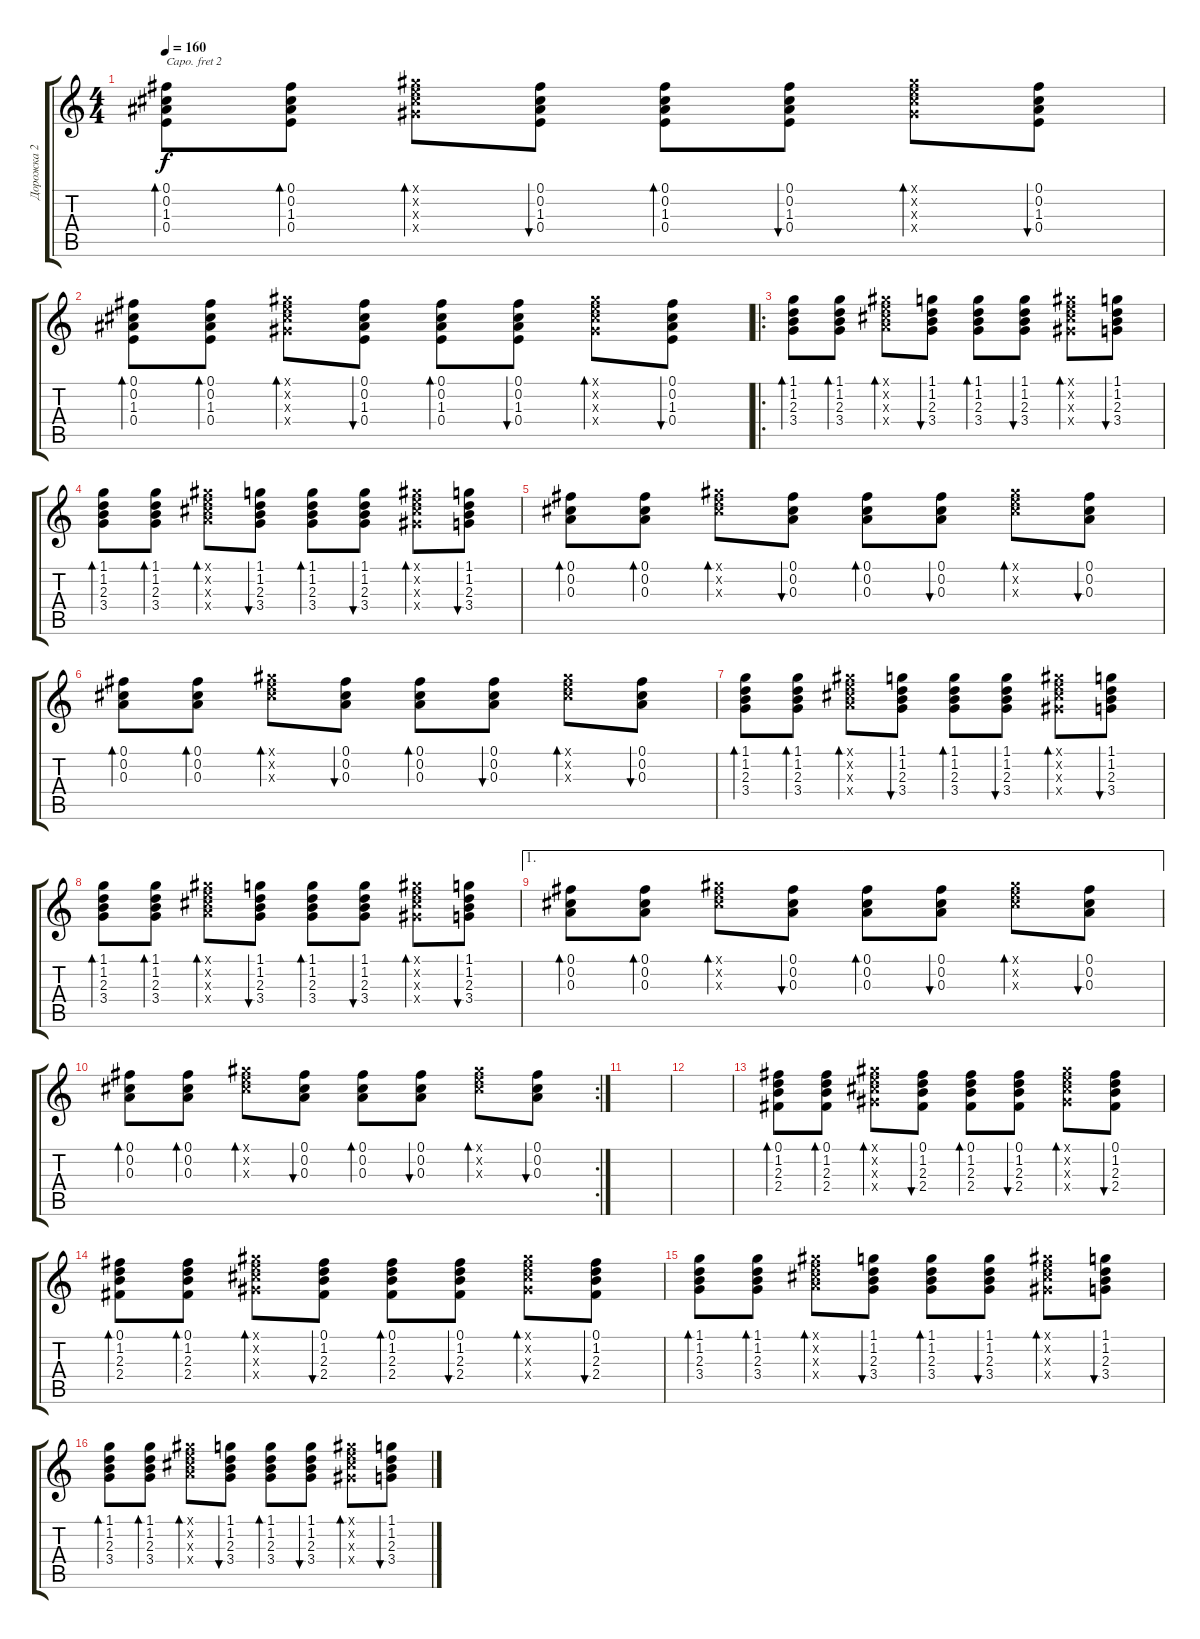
\track ("Дорожка 2" "Дорожка 2") {instrument acousticguitarnylon}
\staff {score tabs}
\capo 2
\tuning (E4 B3 G3 D3 A2 E2) {hide}
\ts (4 4)
\tempo 160
\clef g2
\ks c
(0.1 0.2 1.3 0.4).8{bd 30 dy f} (0.1 0.2 1.3 0.4).8{bd 30} (2.1{x} 3.2{x} 4.3{x} 4.4{x}).8{bd 30} (0.1 0.2 1.3 0.4).8{bu 30} (0.1 0.2 1.3 0.4).8{bd 30} (0.1 0.2 1.3 0.4).8{bu 30} (2.1{x} 3.2{x} 4.3{x} 4.4{x}).8{bd 30} (0.1 0.2 1.3 0.4).8{bu 30} |
(0.1 0.2 1.3 0.4).8{bd 30} (0.1 0.2 1.3 0.4).8{bd 30} (2.1{x} 3.2{x} 4.3{x} 4.4{x}).8{bd 30} (0.1 0.2 1.3 0.4).8{bu 30} (0.1 0.2 1.3 0.4).8{bd 30} (0.1 0.2 1.3 0.4).8{bu 30} (2.1{x} 3.2{x} 4.3{x} 4.4{x}).8{bd 30} (0.1 0.2 1.3 0.4).8{bu 30} |
\ro
(1.1 1.2 2.3 3.4).8{bd 30} (1.1 1.2 2.3 3.4).8{bd 30} (2.1{x} 3.2{x} 4.3{x} 5.4{x}).8{bd 30} (1.1 1.2 2.3 3.4).8{bu 30} (1.1 1.2 2.3 3.4).8{bd 30} (1.1 1.2 2.3 3.4).8{bu 30} (2.1{x} 3.2{x} 4.3{x} 4.4{x}).8{bd 30} (1.1 1.2 2.3 3.4).8{bu 30} |
(1.1 1.2 2.3 3.4).8{bd 30} (1.1 1.2 2.3 3.4).8{bd 30} (2.1{x} 3.2{x} 4.3{x} 5.4{x}).8{bd 30} (1.1 1.2 2.3 3.4).8{bu 30} (1.1 1.2 2.3 3.4).8{bd 30} (1.1 1.2 2.3 3.4).8{bu 30} (2.1{x} 3.2{x} 4.3{x} 4.4{x}).8{bd 30} (1.1 1.2 2.3 3.4).8{bu 30} |
(0.1 0.2 0.3).8{bd 30} (0.1 0.2 0.3).8{bd 30} (2.1{x} 3.2{x} 4.3{x}).8{bd 30} (0.1 0.2 0.3).8{bu 30} (0.1 0.2 0.3).8{bd 30} (0.1 0.2 0.3).8{bu 30} (2.1{x} 3.2{x} 4.3{x}).8{bd 30} (0.1 0.2 0.3).8{bu 30} |
(0.1 0.2 0.3).8{bd 30} (0.1 0.2 0.3).8{bd 30} (2.1{x} 3.2{x} 4.3{x}).8{bd 30} (0.1 0.2 0.3).8{bu 30} (0.1 0.2 0.3).8{bd 30} (0.1 0.2 0.3).8{bu 30} (2.1{x} 3.2{x} 4.3{x}).8{bd 30} (0.1 0.2 0.3).8{bu 30} |
(1.1 1.2 2.3 3.4).8{bd 30} (1.1 1.2 2.3 3.4).8{bd 30} (2.1{x} 3.2{x} 4.3{x} 5.4{x}).8{bd 30} (1.1 1.2 2.3 3.4).8{bu 30} (1.1 1.2 2.3 3.4).8{bd 30} (1.1 1.2 2.3 3.4).8{bu 30} (2.1{x} 3.2{x} 4.3{x} 4.4{x}).8{bd 30} (1.1 1.2 2.3 3.4).8{bu 30} |
(1.1 1.2 2.3 3.4).8{bd 30} (1.1 1.2 2.3 3.4).8{bd 30} (2.1{x} 3.2{x} 4.3{x} 5.4{x}).8{bd 30} (1.1 1.2 2.3 3.4).8{bu 30} (1.1 1.2 2.3 3.4).8{bd 30} (1.1 1.2 2.3 3.4).8{bu 30} (2.1{x} 3.2{x} 4.3{x} 4.4{x}).8{bd 30} (1.1 1.2 2.3 3.4).8{bu 30} |
\ae 1
(0.1 0.2 0.3).8{bd 30} (0.1 0.2 0.3).8{bd 30} (2.1{x} 3.2{x} 4.3{x}).8{bd 30} (0.1 0.2 0.3).8{bu 30} (0.1 0.2 0.3).8{bd 30} (0.1 0.2 0.3).8{bu 30} (2.1{x} 3.2{x} 4.3{x}).8{bd 30} (0.1 0.2 0.3).8{bu 30} |
\rc 2
(0.1 0.2 0.3).8{bd 30} (0.1 0.2 0.3).8{bd 30} (2.1{x} 3.2{x} 4.3{x}).8{bd 30} (0.1 0.2 0.3).8{bu 30} (0.1 0.2 0.3).8{bd 30} (0.1 0.2 0.3).8{bu 30} (2.1{x} 3.2{x} 4.3{x}).8{bd 30} (0.1 0.2 0.3).8{bu 30} |
|
|
(0.1 1.2 2.3 2.4).8{bd 30} (0.1 1.2 2.3 2.4).8{bd 30} (2.1{x} 3.2{x} 4.3{x} 4.4{x}).8{bd 30} (0.1 1.2 2.3 2.4).8{bu 30} (0.1 1.2 2.3 2.4).8{bd 30} (0.1 1.2 2.3 2.4).8{bu 30} (2.1{x} 3.2{x} 4.3{x} 4.4{x}).8{bd 30} (0.1 1.2 2.3 2.4).8{bu 30} |
(0.1 1.2 2.3 2.4).8{bd 30} (0.1 1.2 2.3 2.4).8{bd 30} (2.1{x} 3.2{x} 4.3{x} 4.4{x}).8{bd 30} (0.1 1.2 2.3 2.4).8{bu 30} (0.1 1.2 2.3 2.4).8{bd 30} (0.1 1.2 2.3 2.4).8{bu 30} (2.1{x} 3.2{x} 4.3{x} 4.4{x}).8{bd 30} (0.1 1.2 2.3 2.4).8{bu 30} |
(1.1 1.2 2.3 3.4).8{bd 30} (1.1 1.2 2.3 3.4).8{bd 30} (2.1{x} 3.2{x} 4.3{x} 5.4{x}).8{bd 30} (1.1 1.2 2.3 3.4).8{bu 30} (1.1 1.2 2.3 3.4).8{bd 30} (1.1 1.2 2.3 3.4).8{bu 30} (2.1{x} 3.2{x} 4.3{x} 4.4{x}).8{bd 30} (1.1 1.2 2.3 3.4).8{bu 30} |
(1.1 1.2 2.3 3.4).8{bd 30} (1.1 1.2 2.3 3.4).8{bd 30} (2.1{x} 3.2{x} 4.3{x} 5.4{x}).8{bd 30} (1.1 1.2 2.3 3.4).8{bu 30} (1.1 1.2 2.3 3.4).8{bd 30} (1.1 1.2 2.3 3.4).8{bu 30} (2.1{x} 3.2{x} 4.3{x} 4.4{x}).8{bd 30} (1.1 1.2 2.3 3.4).8{bu 30}
